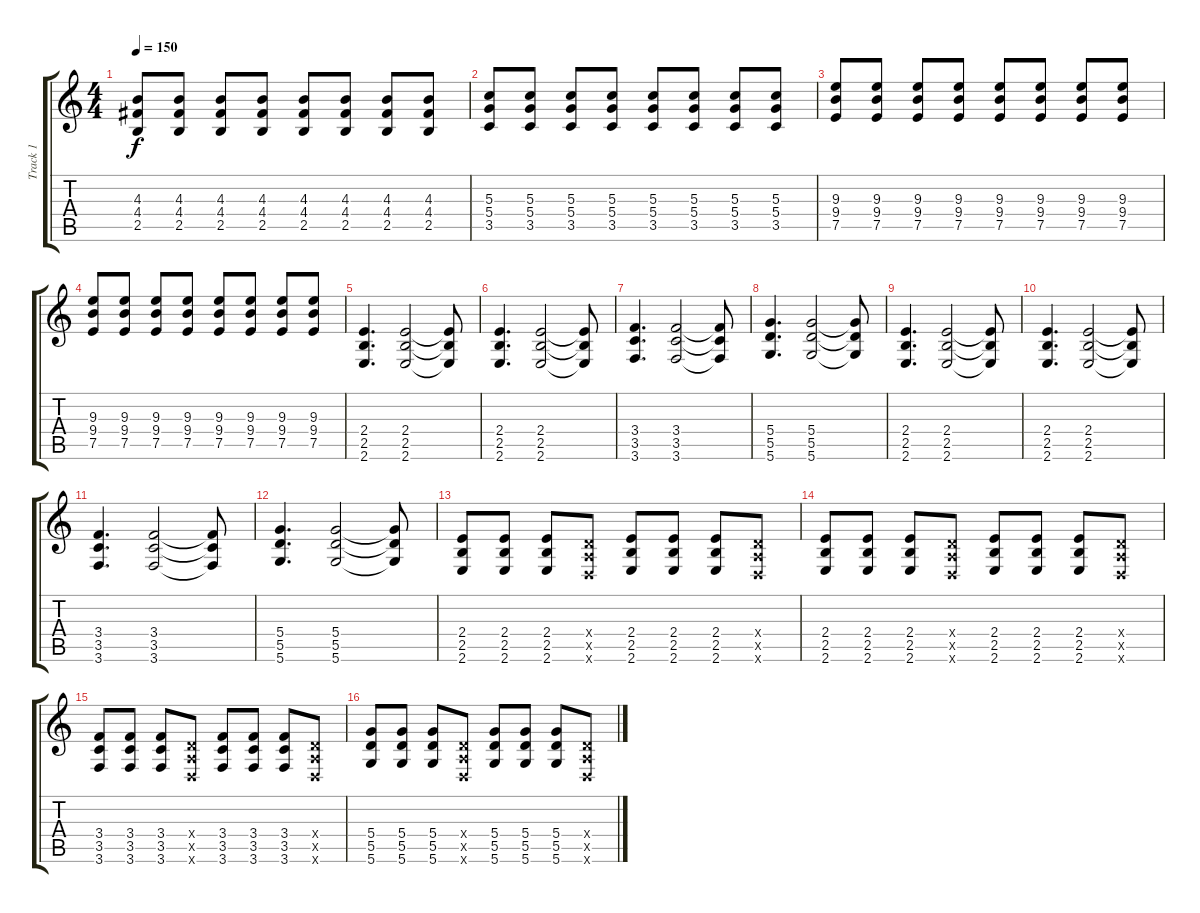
\track ("Track 1" "Track 1") {instrument overdrivenguitar}
\staff {score tabs}
\tuning (E4 B3 G3 D3 A2 D2) {hide}
\ts (4 4)
\tempo 150
\clef g2
\ks c
(4.3 4.4 2.5).8{dy f} (4.3 4.4 2.5).8 (4.3 4.4 2.5).8 (4.3 4.4 2.5).8 (4.3 4.4 2.5).8 (4.3 4.4 2.5).8 (4.3 4.4 2.5).8 (4.3 4.4 2.5).8 |
(5.3 5.4 3.5).8 (5.3 5.4 3.5).8 (5.3 5.4 3.5).8 (5.3 5.4 3.5).8 (5.3 5.4 3.5).8 (5.3 5.4 3.5).8 (5.3 5.4 3.5).8 (5.3 5.4 3.5).8 |
(9.3 9.4 7.5).8 (9.3 9.4 7.5).8 (9.3 9.4 7.5).8 (9.3 9.4 7.5).8 (9.3 9.4 7.5).8 (9.3 9.4 7.5).8 (9.3 9.4 7.5).8 (9.3 9.4 7.5).8 |
(9.3 9.4 7.5).8 (9.3 9.4 7.5).8 (9.3 9.4 7.5).8 (9.3 9.4 7.5).8 (9.3 9.4 7.5).8 (9.3 9.4 7.5).8 (9.3 9.4 7.5).8 (9.3 9.4 7.5).8 |
(2.4 2.5 2.6).4{d} (2.4 2.5 2.6).2 (2.4{t} 2.5{t} 2.6{t}).8 |
(2.4 2.5 2.6).4{d} (2.4 2.5 2.6).2 (2.4{t} 2.5{t} 2.6{t}).8 |
(3.4 3.5 3.6).4{d} (3.4 3.5 3.6).2 (3.4{t} 3.5{t} 3.6{t}).8 |
(5.4 5.5 5.6).4{d} (5.4 5.5 5.6).2 (5.4{t} 5.5{t} 5.6{t}).8 |
(2.4 2.5 2.6).4{d} (2.4 2.5 2.6).2 (2.4{t} 2.5{t} 2.6{t}).8 |
(2.4 2.5 2.6).4{d} (2.4 2.5 2.6).2 (2.4{t} 2.5{t} 2.6{t}).8 |
(3.4 3.5 3.6).4{d} (3.4 3.5 3.6).2 (3.4{t} 3.5{t} 3.6{t}).8 |
(5.4 5.5 5.6).4{d} (5.4 5.5 5.6).2 (5.4{t} 5.5{t} 5.6{t}).8 |
(2.4 2.5 2.6).8 (2.4 2.5 2.6).8 (2.4 2.5 2.6).8 (0.4{x} 0.5{x} 0.6{x}).8 (2.4 2.5 2.6).8 (2.4 2.5 2.6).8 (2.4 2.5 2.6).8 (0.4{x} 0.5{x} 0.6{x}).8 |
(2.4 2.5 2.6).8 (2.4 2.5 2.6).8 (2.4 2.5 2.6).8 (0.4{x} 0.5{x} 0.6{x}).8 (2.4 2.5 2.6).8 (2.4 2.5 2.6).8 (2.4 2.5 2.6).8 (0.4{x} 0.5{x} 0.6{x}).8 |
(3.4 3.5 3.6).8 (3.4 3.5 3.6).8 (3.4 3.5 3.6).8 (0.4{x} 0.5{x} 0.6{x}).8 (3.4 3.5 3.6).8 (3.4 3.5 3.6).8 (3.4 3.5 3.6).8 (0.4{x} 0.5{x} 0.6{x}).8 |
(5.4 5.5 5.6).8 (5.4 5.5 5.6).8 (5.4 5.5 5.6).8 (0.4{x} 0.5{x} 0.6{x}).8 (5.4 5.5 5.6).8 (5.4 5.5 5.6).8 (5.4 5.5 5.6).8 (0.4{x} 0.5{x} 0.6{x}).8
